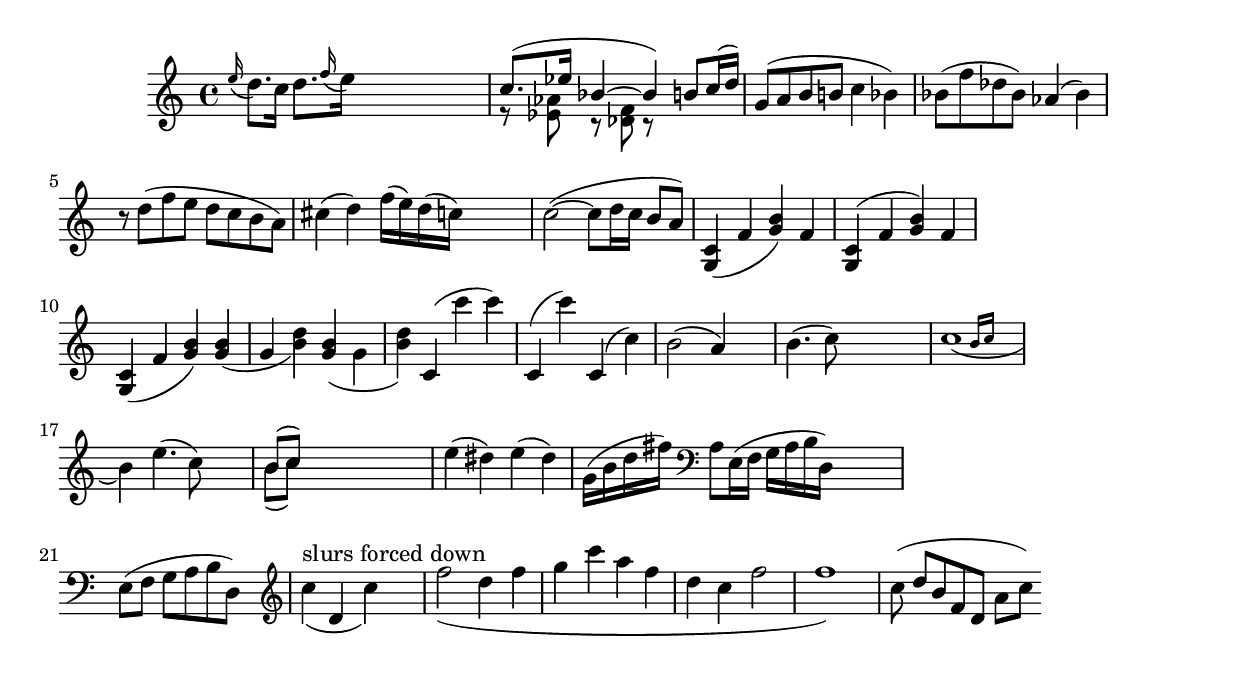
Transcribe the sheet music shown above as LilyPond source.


\header {

    texidoc = "Slur formatting is based on scoring. A large number of
    slurs are generated. Each esthetic aspect gets demerits, the best
    configuration (with least demerits) wins. This must be tested in
    one big file, since changing one score parameter for one situation
    may affect several other situations.

    Tunable parameters are in @file{scm/slur.scm}. 
"

}

\version "2.11.51"
\layout {
    ragged-right = ##t
%    #(define debug-slur-scoring #t)
}

\relative {
  
    \grace e'=''16( d8.[) c16]
    d=''8.[ \grace f16( e16)]
    s2
    << {c=''8.([ es16] bes4~bes )}
       \\
       {r8  <as es> r <f des> r }
    >>
    \new Voice { \voiceOne b='8[ c16( d])  }
    g,='8[( a b b! ]  c4  bes) 
    bes='8( f' des bes) as4( bes)
    r8 d( f e d c b a)
    cis=''4( d)  f=''16( e)    d( c)
    s4
    
    c=''2(~c8 d16 c b8 a)
    
    <c,=' g>4 ( f <g b>) f
    <c g>^( f <g b>) f
    <c g>_( f <g b>)
    <g b>_( g  <b d>)
    <g b>_( \stemDown g \stemNeutral  <b d>)
    c,='^( c'' c) 
    c,,^( c'')
    c,,^( c')
    | b='2( a4) s4
    | b='4.( c8) s2
    | << c=''1_(
       { s2 \grace { b16[ c] } } >>
    \break
    b4)
    e=''4.( c8) s4
    | << { b='8[( c]) } \\
	 { b='8[( c]) }>>

    
    s2.|
    e4( dis4)
    e4( dis4) 
    g,='16( b d fis)
    \clef bass a,,=8[ e16(f] g[ a b d,)]  s4 | \break
    e=8[( f] g[ a b d,)]  s4 |
    
    \clef treble
    \new Voice {
	\slurDown
	c''=''4(^"slurs forced down"  d, c') s4
	f=''2( d4 f | g c a f | d c f2 | f1) |
    }

%    \override Slur #'eccentricity = #-2
    c=''8 ( d[ b f d] a'[ c])
}

